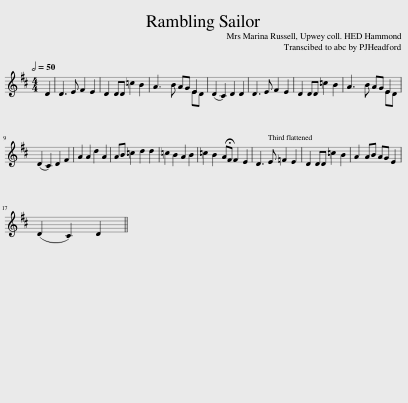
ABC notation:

X:1
%%score ( 1 2 )
L:1/8
Q:1/2=50
M:4/4
I:linebreak $
K:D
V:1 treble
V:2 treble
V:1
 D2 | D3 E F2 E2 | D2 DD =c2 B2 | A3 B AG E2 | (D2 C2) D2 D2 | %5
 D3 E F2 E2 | D2 DD =c2 B2 | A3 B AG E2 |$ (D2 C2) D2 F2 | A2 A2 d2 A2 | %10
 AB =c2 d2 d2 | =c2 B2 A2 B2 | =c2 B2 A!fermata!F F2 E2 | D3 E =F2 E2 | D2 DD =c2 B2 | %15
 A2 AB AG E2 |$ (D2 C2) D2 || %17
V:2
 x2 | x8 | x8 | x2 x2 x2 ED | x8 | %5
 x8 | x8 | x2 x2 x2 ED |$ x8 | x8 | %10
 x8 | x8 | x10 | x8 | x8 | %15
 x8 |$ x6 || %17
